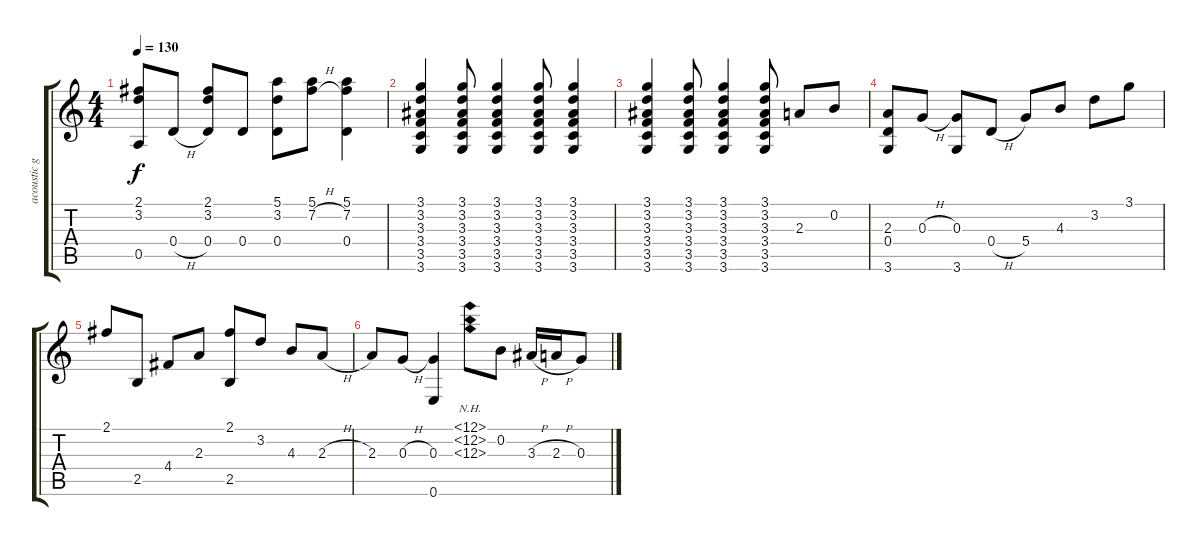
\track ("acoustic guitar" "acoustic g") {instrument acousticguitarnylon}
\staff {score tabs}
\tuning (E4 B3 G3 D3 A2 E2) {hide}
\ts (4 4)
\tempo 130
\clef g2
\ks c
(2.1 3.2 0.5).8{dy f} 0.4{h}.8 (2.1 3.2 0.4).8 0.4.8 (5.1 3.2 0.4).8 (5.1 7.2{h}).8 (5.1 7.2 0.4).4 |
(3.1 3.2 3.3 3.4 3.5 3.6).4 (3.1 3.2 3.3 3.4 3.5 3.6).8 (3.1 3.2 3.3 3.4 3.5 3.6).4 (3.1 3.2 3.3 3.4 3.5 3.6).8 (3.1 3.2 3.3 3.4 3.5 3.6).4 |
(3.1 3.2 3.3 3.4 3.5 3.6).4 (3.1 3.2 3.3 3.4 3.5 3.6).8 (3.1 3.2 3.3 3.4 3.5 3.6).4 (3.1 3.2 3.3 3.4 3.5 3.6).8 2.3.8 0.2.8 |
(2.3 0.4 3.6).8 0.3{h}.8 (0.3 3.6).8 0.4{h}.8 5.4.8 4.3.8 3.2.8 3.1.8 |
2.1.8 2.5.8 4.4.8 2.3.8 (2.1 2.5).8 3.2.8 4.3.8 2.3{h}.8 |
2.3.8 0.3{h}.8 (0.3 0.6).4 (12.1{nh} 12.2{nh} 12.3{nh}).8 0.2.8 3.3{h}.16 2.3{h}.16 0.3.8
